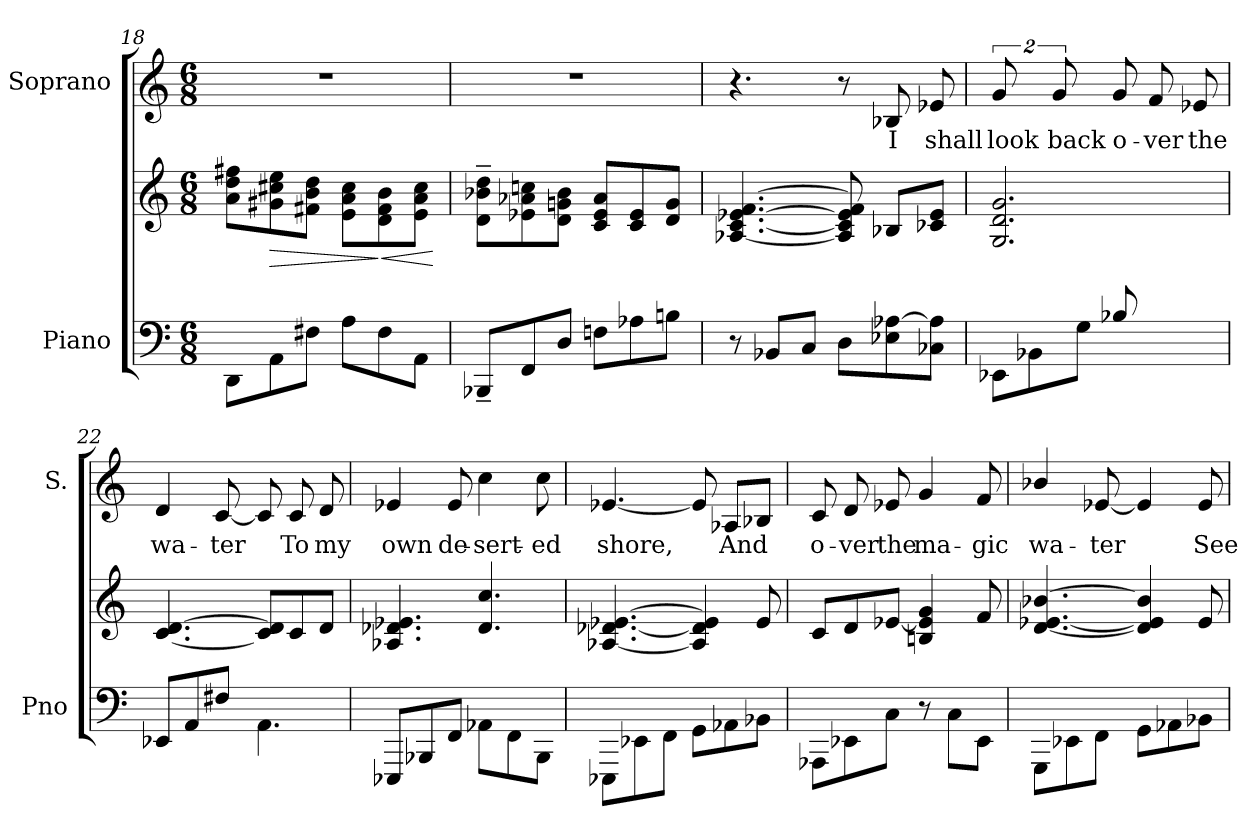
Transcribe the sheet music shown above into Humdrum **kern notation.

**kern	**kern	**dynam	**kern	**text
*part2	*part2	*part2	*part1	*part1
*staff3	*staff2	*staff2/3	*staff1	*staff1
*I"Piano	*	*	*I"Soprano	*
*I'Pno	*	*	*I'S.	*
*clefF4	*clefG2	*	*clefG2	*
*k[]	*k[]	*	*k[]	*
*C:	*C:	*	*C:	*
*M6/8	*M6/8	*	*M6/8	*
=18	=18	=18	=18	=18
8DD\L	8ff#X\ 8dd\ 8a\L	.	2.r	.
!	!	!LO:HP:b	!	!
8AA\	8ee\ 8cc#X\ 8g#X\	>	.	.
8F#X\J	8dd\ 8b\ 8f#X\J	.	.	.
8A\L	8cc#\ 8a\ 8e\L	.	.	.
!	!	!LO:HP:n=1:b	!	!
8F#\	8b\ 8f#\ 8d\	] <	.	.
8AA\J	8cc#\ 8a\ 8e\J	.	.	.
.	.	[	.	.
=19	=19	=19	=19	=19
8BBB-X~</L	8dd\~> 8b-X\~> 8d\~>L	.	2.r	.
8FF/	8ccn\ 8a-X\ 8e-X\	.	.	.
8D/J	8b-\ 8gn\ 8d\J	.	.	.
8Fn\L	8a-/ 8e-/ 8c/L	.	.	.
8A-X\	8e-/ 8c/	.	.	.
8Bn\J	8g/ 8d/J	.	.	.
!!LO:LB:g=z
=20	=20	=20	=20	=20
8r	[>4.f/ [<4.e-X/ [<4.c/ [<4.A-X/	.	4.r	.
8BB-X/L	.	.	.	.
8C/J	.	.	.	.
8D\L	8f/] 8e-/] 8c/] 8A-/]	.	8r	.
!	!	!	!	!LO:LY:b
[>8A-X\ 8E-X\	8B-X/L	.	8B-X/	I
!	!	!	!	!LO:LY:b
8A-\] 8C-X\J	8e-/ 8c-X/J	.	8e-X/	shall
=21	=21	=21	=21	=21
*	*^	*	*	*
!	!	!	!	!	!LO:LY:b
8EE-X\L	2.g/ 2.d/ 2.G/	2ryy	.	16%3g/	look
8BB-X\	.	.	.	.	.
!	!	!	!	!	!LO:LY:b
.	.	.	.	16%3g/	back
8G\J	.	.	.	.	.
!	!	!	!	!	!LO:LY:b
8B-X/L	.	.	.	8g/	o-
!	!	!	!	!	!LO:LY:b
4ryy	.	8f\	.	8f/	-ver
!	!	!	!	!	!LO:LY:b
.	.	8e-X\J	.	8e-X/	the
*	*v	*v	*	*	*
=22	=22	=22	=22	=22
*	*^	*	*	*
!	!	!	!	!	!LO:LY:b
*	*v	*v	*	*	*
8EE-X/L	[>4.d/ [<4.c/	.	4d/	wa-
8AA/	.	.	.	.
!	!	!	!	!LO:LY:b
8F#X/J	.	.	[<8c/	-ter
*8va	*	*	*	*
4.A\	8d/] 8c/]L	.	8c/]	.
!	!	!	!	!LO:LY:b
.	8c/	.	8c/	To
!	!	!	!	!LO:LY:b
.	8d/J	.	8d/	my
=23	=23	=23	=23	=23
!	!	!	!	!LO:LY:b
8EE-X/L	4.e-X/ 4.d-X/ 4.A-X/	.	4e-X/	own
8BB-X/	.	.	.	.
!	!	!	!	!LO:LY:b
8F/J	.	.	8e-/	de-
*	*X8va	*	*	*
!	!	!	!	!LO:LY:b
8A-X\L	4.cc/ 4.d-/	.	4cc\	-sert-
8F\	.	.	.	.
!	!	!	!	!LO:LY:b
8BB-\J	.	.	8cc\	-ed
!!LO:PB:g=z
=24	=24	=24	=24	=24
!	!	!	!	!LO:LY:b
8EE-X\L	[>4.e-X/ [<4.d-X/ [<4.A-X/	.	[<4.e-X/	shore,
8E-X\	.	.	.	.
8F\J	.	.	.	.
8G\L	4e-/] 4d-/] 4A-/]	.	8e-/]	.
!	!	!	!	!LO:LY:b
8A-X\	.	.	8A-X/L	And
8B-X\J	8e-/	.	8B-X/J	.
=25	=25	=25	=25	=25
!	!	!	!	!LO:LY:b
8AA-X\L	8c/L	.	8c/	o-
!	!	!	!	!LO:LY:b
8E-X\	8d/	.	8d/	-ver
!	!	!	!	!LO:LY:b
8c\J	[<8e-X/J	.	8e-X/	the
!	!	!	!	!LO:LY:b
8r	4g/ 4e-/] 4Bn/	.	4g/	ma-
8c\L	.	.	.	.
!	!	!	!	!LO:LY:b
8E-\J	8f/	.	8f/	-gic
=26	=26	=26	=26	=26
!	!	!	!	!LO:LY:b
8GG\L	[>4.b-X/ [>4.e-X/ [<4.d/	.	4b-X/	wa-
8E-X\	.	.	.	.
!	!	!	!	!LO:LY:b
8F\J	.	.	[<8e-X/	-ter
8G\L	4b-/] 4e-/] 4d/]	.	4e-/]	.
8A-X\	.	.	.	.
!	!	!	!	!LO:LY:b
8B-X\J	8e-/	.	8e-/	See
=	=	=	=	=
*-	*-	*-	*-	*-
